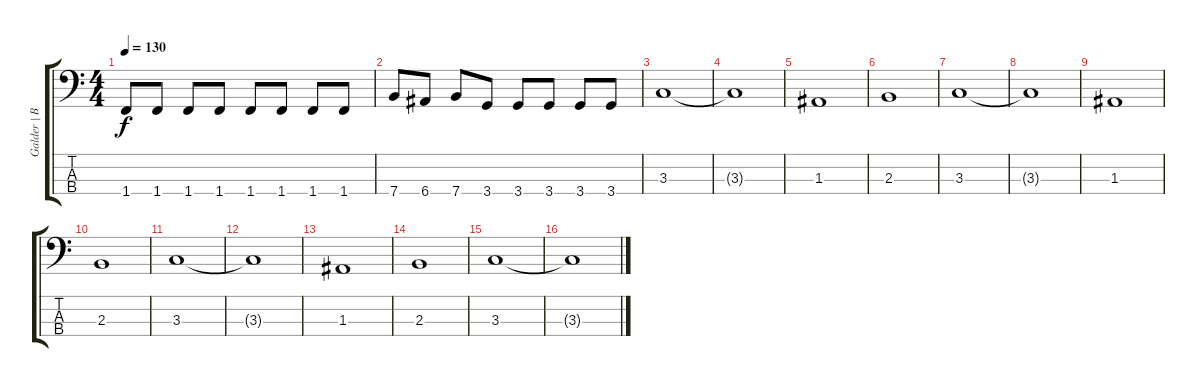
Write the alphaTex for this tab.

\track ("Galder | Bass" "Galder | B") {instrument electricbassfinger}
\staff {score tabs}
\tuning (G2 D2 A1 E1) {hide}
\ts (4 4)
\tempo 130
\clef f4
\ks c
1.4.8{dy f} 1.4.8 1.4.8 1.4.8 1.4.8 1.4.8 1.4.8 1.4.8 |
7.4.8 6.4.8 7.4.8 3.4.8 3.4.8 3.4.8 3.4.8 3.4.8 |
3.3.1 |
3.3{t}.1 |
1.3.1 |
2.3.1 |
3.3.1 |
3.3{t}.1 |
1.3.1 |
2.3.1 |
3.3.1 |
3.3{t}.1 |
1.3.1 |
2.3.1 |
3.3.1 |
3.3{t}.1
